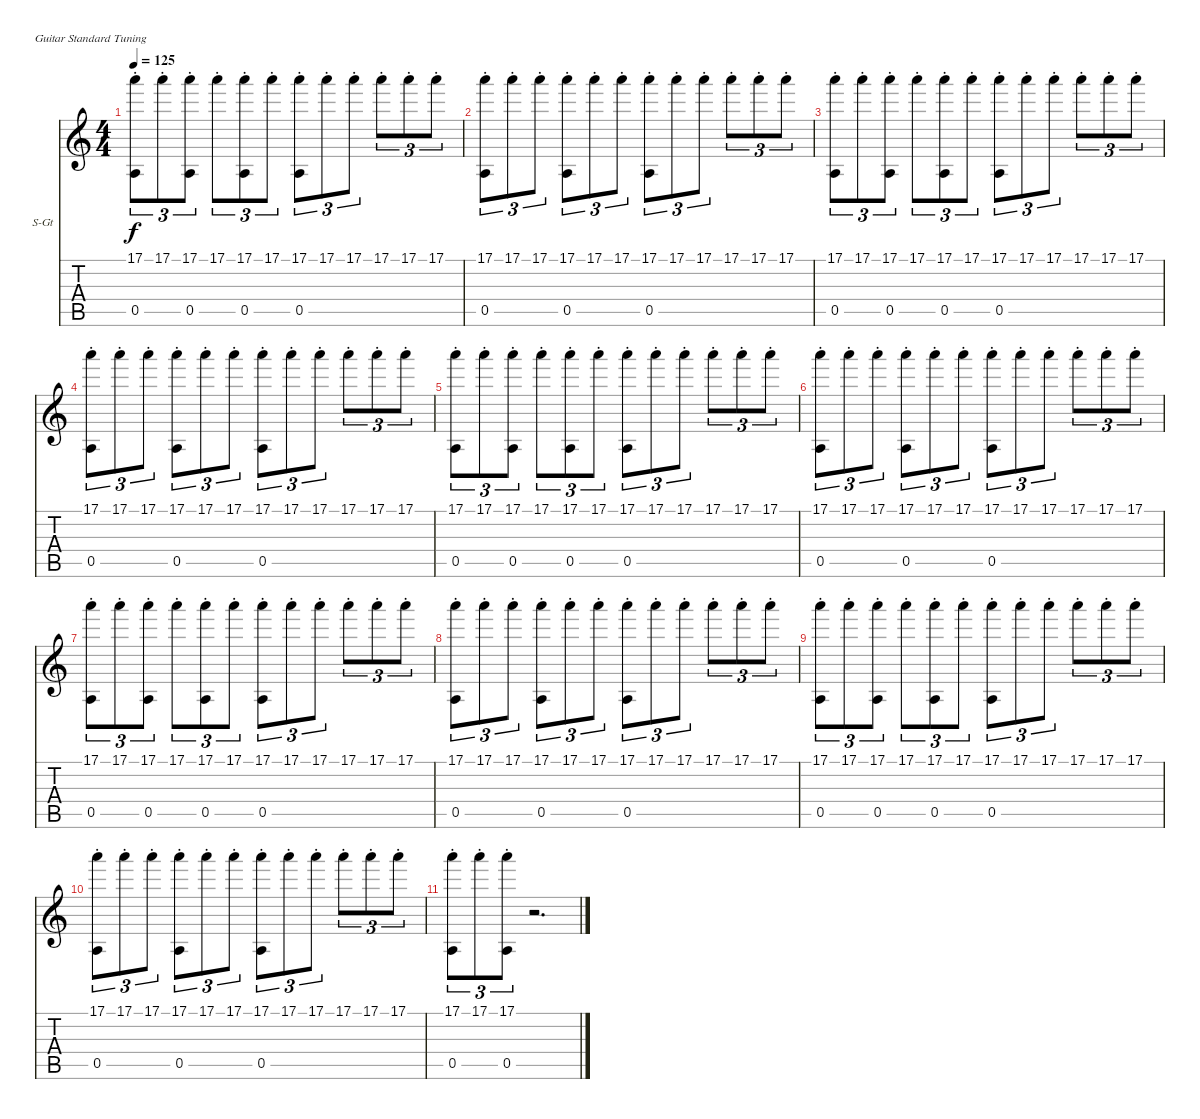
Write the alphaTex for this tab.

\bracketExtendMode nobrackets
\firstSystemTrackNameOrientation horizontal
\otherSystemsTrackNameOrientation horizontal
\track ("Per Wilberg" "S-Gt") {instrument percussiveorgan}
\staff {score tabs}
\tuning (E4 B3 G3 D3 A2 E2)
\displaytranspose 12
\ts (4 4)
\tempo 125
\clef g2
\ks c
(17.1{st} 0.5).8{tu (3 2) dy f} 17.1{st}.8{tu (3 2)} (17.1{st} 0.5).8{tu (3 2)} 17.1{st}.8{tu (3 2)} (17.1{st} 0.5).8{tu (3 2)} 17.1{st}.8{tu (3 2)} (17.1{st} 0.5).8{tu (3 2)} 17.1{st}.8{tu (3 2)} 17.1{st}.8{tu (3 2)} 17.1{st}.8{tu (3 2)} 17.1{st}.8{tu (3 2)} 17.1{st}.8{tu (3 2)} |
(17.1{st} 0.5).8{tu (3 2)} 17.1{st}.8{tu (3 2)} 17.1{st}.8{tu (3 2)} (17.1{st} 0.5).8{tu (3 2)} 17.1{st}.8{tu (3 2)} 17.1{st}.8{tu (3 2)} (17.1{st} 0.5).8{tu (3 2)} 17.1{st}.8{tu (3 2)} 17.1{st}.8{tu (3 2)} 17.1{st}.8{tu (3 2)} 17.1{st}.8{tu (3 2)} 17.1{st}.8{tu (3 2)} |
(17.1{st} 0.5).8{tu (3 2)} 17.1{st}.8{tu (3 2)} (17.1{st} 0.5).8{tu (3 2)} 17.1{st}.8{tu (3 2)} (17.1{st} 0.5).8{tu (3 2)} 17.1{st}.8{tu (3 2)} (17.1{st} 0.5).8{tu (3 2)} 17.1{st}.8{tu (3 2)} 17.1{st}.8{tu (3 2)} 17.1{st}.8{tu (3 2)} 17.1{st}.8{tu (3 2)} 17.1{st}.8{tu (3 2)} |
(17.1{st} 0.5).8{tu (3 2)} 17.1{st}.8{tu (3 2)} 17.1{st}.8{tu (3 2)} (17.1{st} 0.5).8{tu (3 2)} 17.1{st}.8{tu (3 2)} 17.1{st}.8{tu (3 2)} (17.1{st} 0.5).8{tu (3 2)} 17.1{st}.8{tu (3 2)} 17.1{st}.8{tu (3 2)} 17.1{st}.8{tu (3 2)} 17.1{st}.8{tu (3 2)} 17.1{st}.8{tu (3 2)} |
(17.1{st} 0.5).8{tu (3 2)} 17.1{st}.8{tu (3 2)} (17.1{st} 0.5).8{tu (3 2)} 17.1{st}.8{tu (3 2)} (17.1{st} 0.5).8{tu (3 2)} 17.1{st}.8{tu (3 2)} (17.1{st} 0.5).8{tu (3 2)} 17.1{st}.8{tu (3 2)} 17.1{st}.8{tu (3 2)} 17.1{st}.8{tu (3 2)} 17.1{st}.8{tu (3 2)} 17.1{st}.8{tu (3 2)} |
(17.1{st} 0.5).8{tu (3 2)} 17.1{st}.8{tu (3 2)} 17.1{st}.8{tu (3 2)} (17.1{st} 0.5).8{tu (3 2)} 17.1{st}.8{tu (3 2)} 17.1{st}.8{tu (3 2)} (17.1{st} 0.5).8{tu (3 2)} 17.1{st}.8{tu (3 2)} 17.1{st}.8{tu (3 2)} 17.1{st}.8{tu (3 2)} 17.1{st}.8{tu (3 2)} 17.1{st}.8{tu (3 2)} |
(17.1{st} 0.5).8{tu (3 2)} 17.1{st}.8{tu (3 2)} (17.1{st} 0.5).8{tu (3 2)} 17.1{st}.8{tu (3 2)} (17.1{st} 0.5).8{tu (3 2)} 17.1{st}.8{tu (3 2)} (17.1{st} 0.5).8{tu (3 2)} 17.1{st}.8{tu (3 2)} 17.1{st}.8{tu (3 2)} 17.1{st}.8{tu (3 2)} 17.1{st}.8{tu (3 2)} 17.1{st}.8{tu (3 2)} |
(17.1{st} 0.5).8{tu (3 2)} 17.1{st}.8{tu (3 2)} 17.1{st}.8{tu (3 2)} (17.1{st} 0.5).8{tu (3 2)} 17.1{st}.8{tu (3 2)} 17.1{st}.8{tu (3 2)} (17.1{st} 0.5).8{tu (3 2)} 17.1{st}.8{tu (3 2)} 17.1{st}.8{tu (3 2)} 17.1{st}.8{tu (3 2)} 17.1{st}.8{tu (3 2)} 17.1{st}.8{tu (3 2)} |
(17.1{st} 0.5).8{tu (3 2)} 17.1{st}.8{tu (3 2)} (17.1{st} 0.5).8{tu (3 2)} 17.1{st}.8{tu (3 2)} (17.1{st} 0.5).8{tu (3 2)} 17.1{st}.8{tu (3 2)} (17.1{st} 0.5).8{tu (3 2)} 17.1{st}.8{tu (3 2)} 17.1{st}.8{tu (3 2)} 17.1{st}.8{tu (3 2)} 17.1{st}.8{tu (3 2)} 17.1{st}.8{tu (3 2)} |
(17.1{st} 0.5).8{tu (3 2)} 17.1{st}.8{tu (3 2)} 17.1{st}.8{tu (3 2)} (17.1{st} 0.5).8{tu (3 2)} 17.1{st}.8{tu (3 2)} 17.1{st}.8{tu (3 2)} (17.1{st} 0.5).8{tu (3 2)} 17.1{st}.8{tu (3 2)} 17.1{st}.8{tu (3 2)} 17.1{st}.8{tu (3 2)} 17.1{st}.8{tu (3 2)} 17.1{st}.8{tu (3 2)} |
(17.1{st} 0.5).8{tu (3 2)} 17.1{st}.8{tu (3 2)} (17.1{st} 0.5).8{tu (3 2)} r.2{d}
